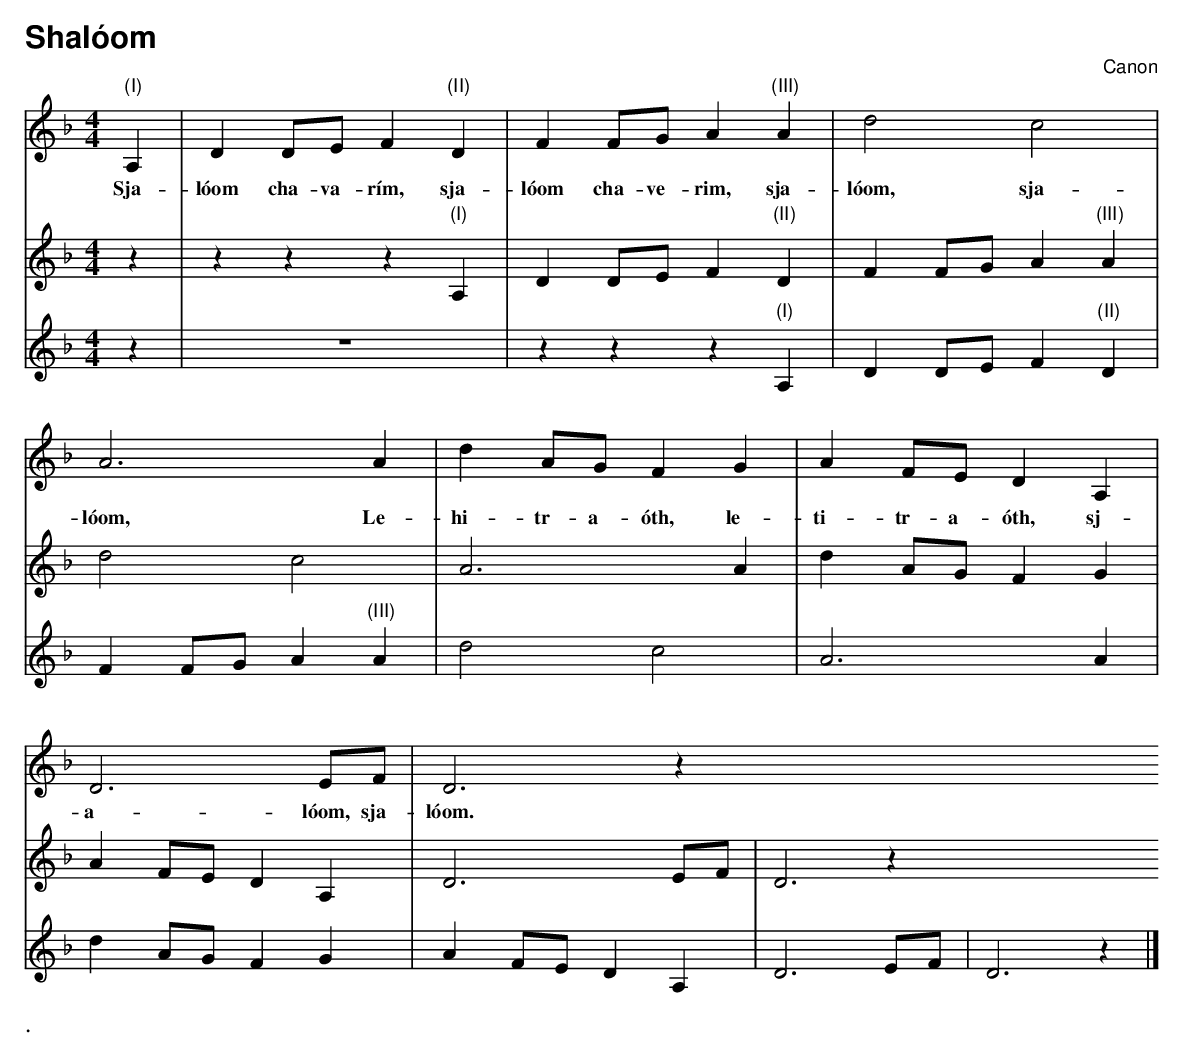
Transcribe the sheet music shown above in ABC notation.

X:1
T:Shalóom
C: Canon
Q:1/4=120
M:4/4
L:1/4
K:F clef=treble
V:1
"(I)" A, | D D/E/ F "(II)"D | F F/G/ A "(III)"A | d2 c2 | A3 A | d A/G/ F G | A F/E/ D A, | D3 E/F/ | D3 z
w:Sja-lóom cha-va-rím, sja-lóom cha-ve-rim, sja-lóom, sja-lóom, Le-hi-tr-a-óth, le-ti-tr-a-óth, sj-a-lóom, sja-lóom.
V:2
z|zzz"(I)" A, | D D/E/ F "(II)"D | F F/G/ A "(III)"A | d2 c2 | A3 A | d A/G/ F G | A F/E/ D A, | D3 E/F/ | D3 z
V:3
z|Z|zzz"(I)" A, | D D/E/ F "(II)"D | F F/G/ A "(III)"A | d2 c2 | A3 A | d A/G/ F G | A F/E/ D A, | D3 E/F/ | D3 z |]
.
